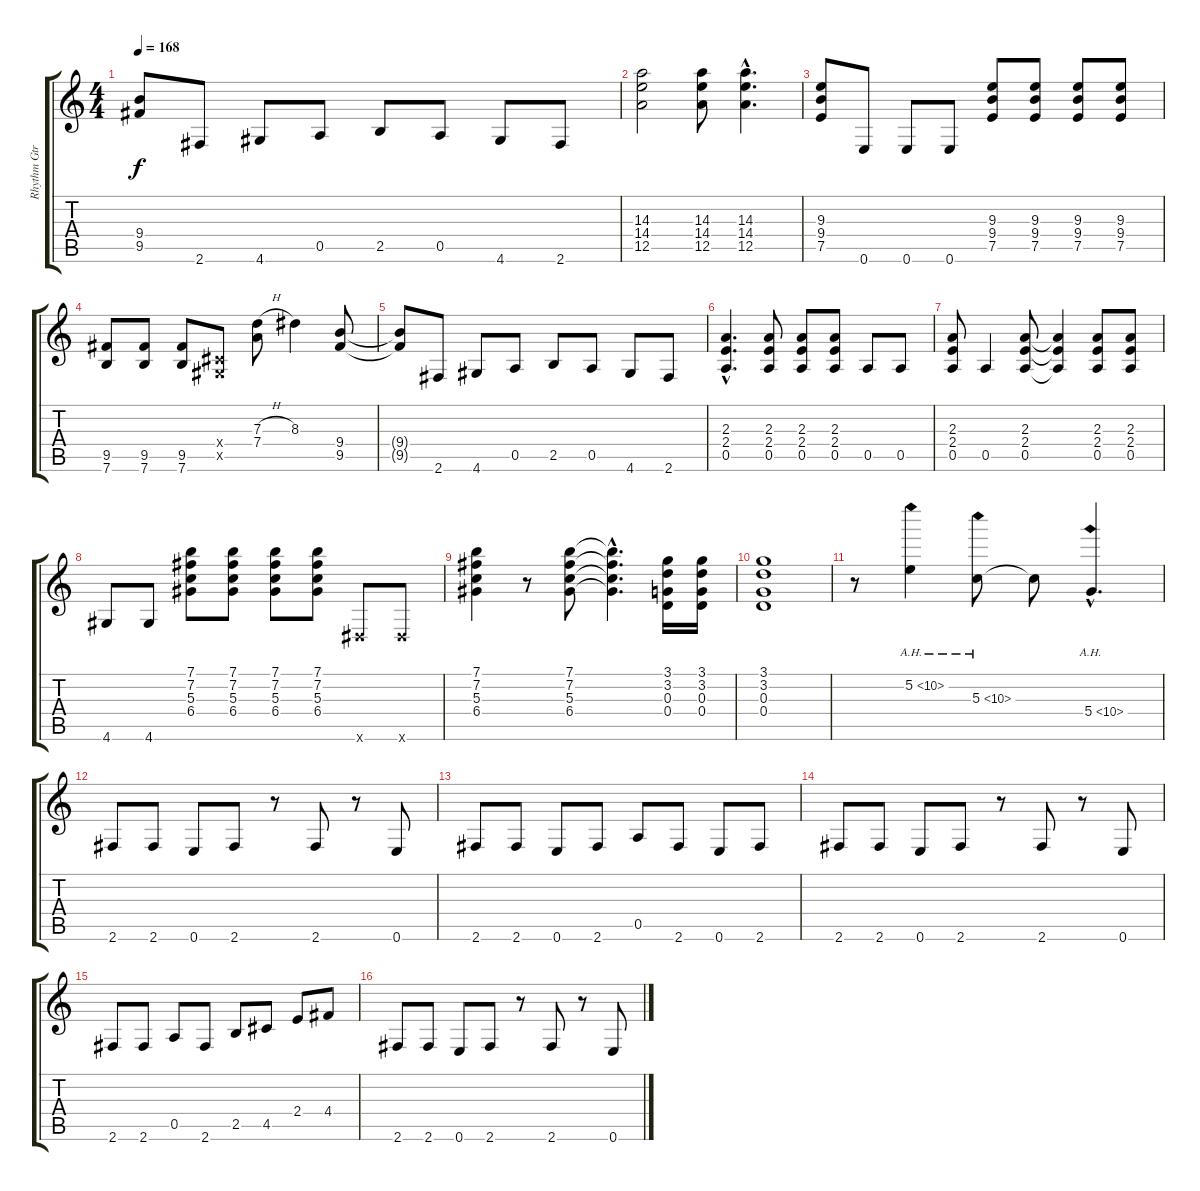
\track ("Rhythm Gtr.1" "Rhythm Gtr") {instrument distortionguitar}
\staff {score tabs}
\tuning (E4 B3 G3 D3 A2 E2) {hide}
\ts (4 4)
\tempo 168
\clef g2
\ks c
(9.4{t} 9.5{t}).8{dy f} 2.6.8 4.6.8 0.5.8 2.5.8 0.5.8 4.6.8 2.6.8 |
(14.3 14.4 12.5).2 (14.3 14.4 12.5).8 (14.3{hac} 14.4{hac} 12.5{hac}).4{d} |
(9.3 9.4 7.5).8 0.6.8 0.6.8 0.6.8 (9.3 9.4 7.5).8 (9.3 9.4 7.5).8 (9.3 9.4 7.5).8 (9.3 9.4 7.5).8 |
(9.5 7.6).8 (9.5 7.6).8 (9.5 7.6).8 (-1.4{x} -1.5{x}).8 (7.3{h} 7.4).8 8.3.4 (9.4 9.5).8 |
(9.4{t} 9.5{t}).8 2.6.8 4.6.8 0.5.8 2.5.8 0.5.8 4.6.8 2.6.8 |
(2.3{hac} 2.4{hac} 0.5{hac}).4{d} (2.3 2.4 0.5).8 (2.3 2.4 0.5).8 (2.3 2.4 0.5).8 0.5.8 0.5.8 |
(2.3 2.4 0.5).8 0.5.4 (2.3 2.4 0.5).8 (2.3{t} 2.4{t} 0.5{t}).4 (2.3 2.4 0.5).8 (2.3 2.4 0.5).8 |
4.6.8 4.6.8 (7.1 7.2 5.3 6.4).8 (7.1 7.2 5.3 6.4).8 (7.1 7.2 5.3 6.4).8 (7.1 7.2 5.3 6.4).8 -1.6{x}.8 -1.6{x}.8 |
(7.1 7.2 5.3 6.4).4 r.8 (7.1 7.2 5.3 6.4).8 (7.1{hac t} 7.2{hac t} 5.3{hac t} 6.4{hac t}).4{d} (3.1 3.2 0.3 0.4).16 (3.1 3.2 0.3 0.4).16 |
(3.1 3.2 0.3 0.4).1 |
r.8 5.2{ah 5}.4 5.3{ah 5}.8 5.3{t}.8 5.4{ah 5 hac}.4{d} |
2.6.8 2.6.8 0.6.8 2.6.8 r.8 2.6.8 r.8 0.6.8 |
2.6.8 2.6.8 0.6.8 2.6.8 0.5.8 2.6.8 0.6.8 2.6.8 |
2.6.8 2.6.8 0.6.8 2.6.8 r.8 2.6.8 r.8 0.6.8 |
2.6.8 2.6.8 0.5.8 2.6.8 2.5.8 4.5.8 2.4.8 4.4.8 |
2.6.8 2.6.8 0.6.8 2.6.8 r.8 2.6.8 r.8 0.6.8
